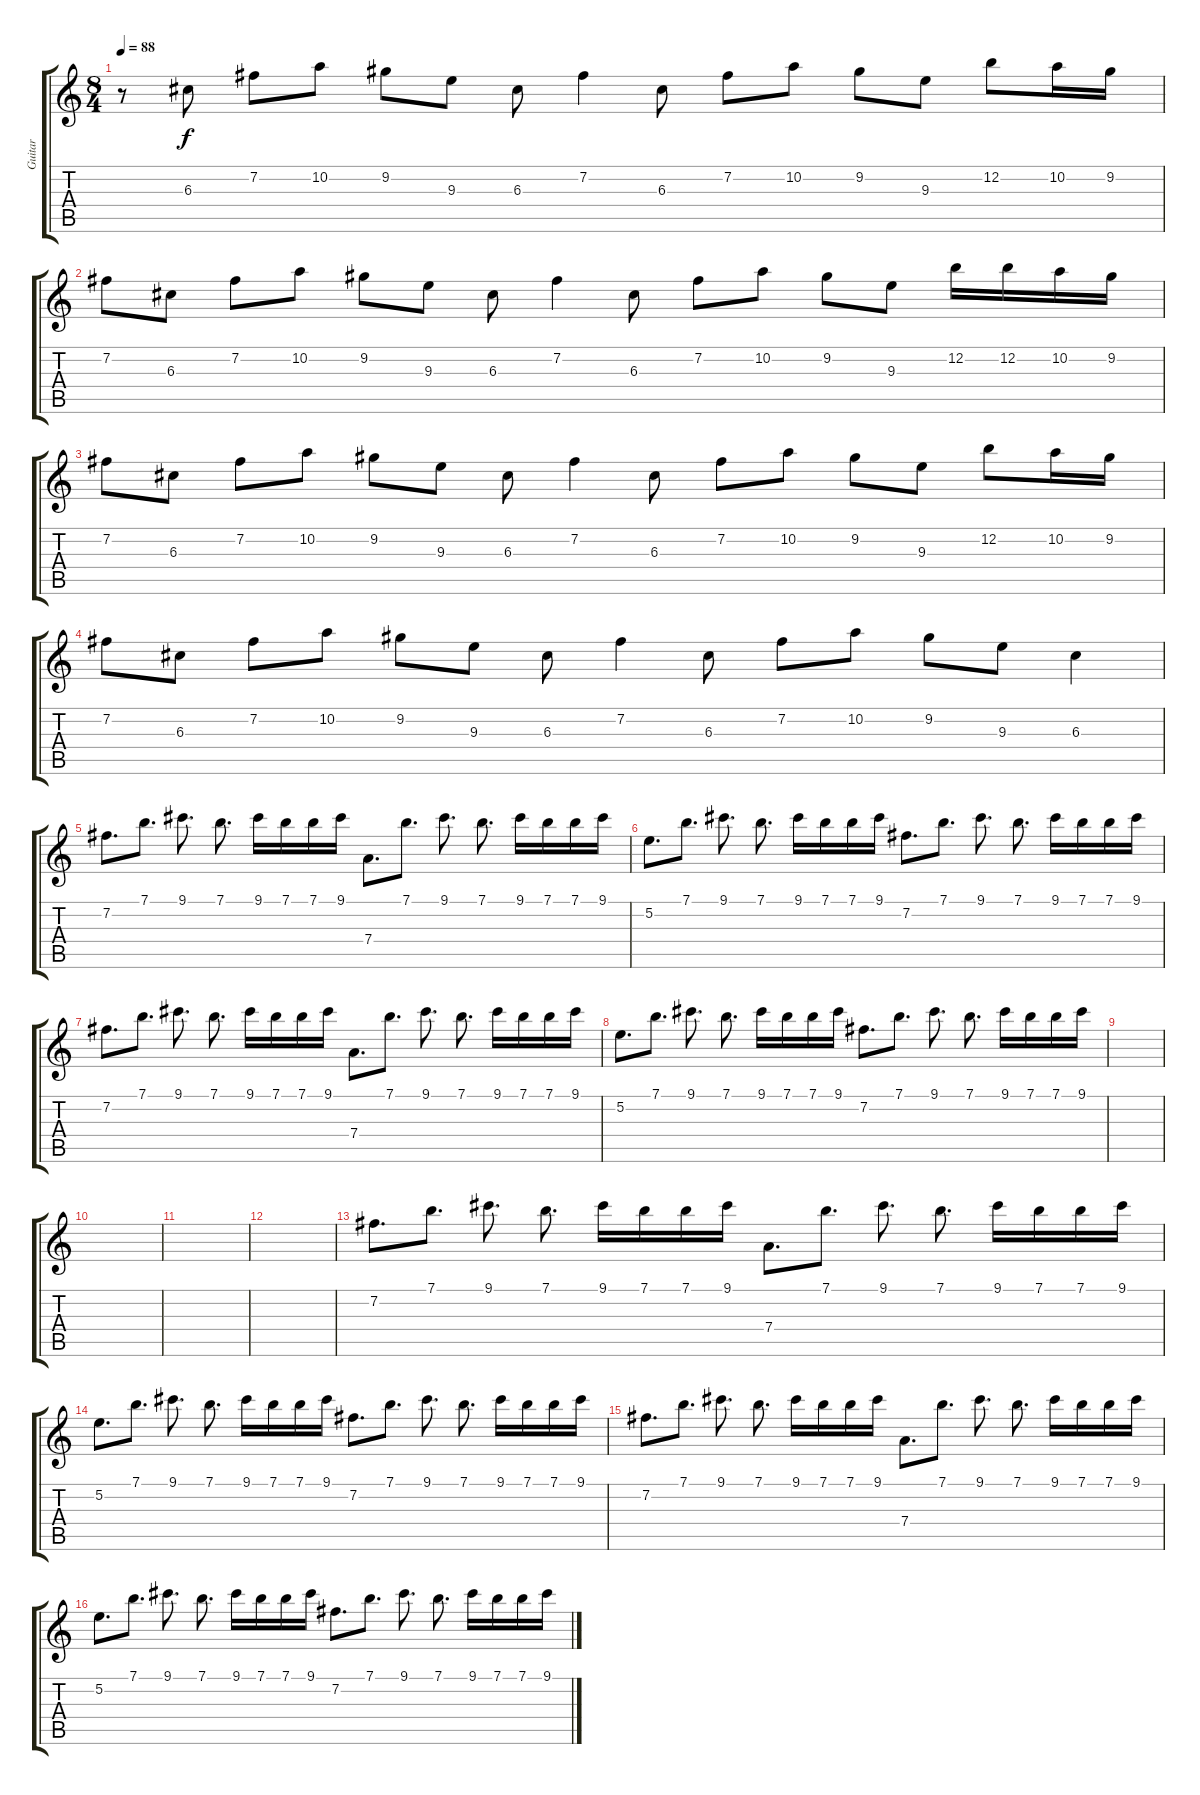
\track ("Guitar" "Guitar") {instrument overdrivenguitar}
\staff {score tabs}
\tuning (E4 B3 G3 D3 A2 E2) {hide}
\ts (8 4)
\tempo 88
\clef g2
\ks c
r.8{dy f instrument overdrivenguitar} 6.3.8 7.2.8 10.2.8 9.2.8 9.3.8 6.3.8 7.2.4 6.3.8 7.2.8 10.2.8 9.2.8 9.3.8 12.2.8 10.2.16 9.2.16 |
7.2.8 6.3.8 7.2.8 10.2.8 9.2.8 9.3.8 6.3.8 7.2.4 6.3.8 7.2.8 10.2.8 9.2.8 9.3.8 12.2.16 12.2.16 10.2.16 9.2.16 |
7.2.8 6.3.8 7.2.8 10.2.8 9.2.8 9.3.8 6.3.8 7.2.4 6.3.8 7.2.8 10.2.8 9.2.8 9.3.8 12.2.8 10.2.16 9.2.16 |
7.2.8 6.3.8 7.2.8 10.2.8 9.2.8 9.3.8 6.3.8 7.2.4 6.3.8 7.2.8 10.2.8 9.2.8 9.3.8 6.3.4 |
7.2.8{d} 7.1.8{d} 9.1.8{d} 7.1.8{d} 9.1.16 7.1.16 7.1.16 9.1.16 7.4.8{d} 7.1.8{d} 9.1.8{d} 7.1.8{d} 9.1.16 7.1.16 7.1.16 9.1.16 |
5.2.8{d} 7.1.8{d} 9.1.8{d} 7.1.8{d} 9.1.16 7.1.16 7.1.16 9.1.16 7.2.8{d} 7.1.8{d} 9.1.8{d} 7.1.8{d} 9.1.16 7.1.16 7.1.16 9.1.16 |
7.2.8{d} 7.1.8{d} 9.1.8{d} 7.1.8{d} 9.1.16 7.1.16 7.1.16 9.1.16 7.4.8{d} 7.1.8{d} 9.1.8{d} 7.1.8{d} 9.1.16 7.1.16 7.1.16 9.1.16 |
5.2.8{d} 7.1.8{d} 9.1.8{d} 7.1.8{d} 9.1.16 7.1.16 7.1.16 9.1.16 7.2.8{d} 7.1.8{d} 9.1.8{d} 7.1.8{d} 9.1.16 7.1.16 7.1.16 9.1.16 |
|
|
|
|
7.2.8{d} 7.1.8{d} 9.1.8{d} 7.1.8{d} 9.1.16 7.1.16 7.1.16 9.1.16 7.4.8{d} 7.1.8{d} 9.1.8{d} 7.1.8{d} 9.1.16 7.1.16 7.1.16 9.1.16 |
5.2.8{d} 7.1.8{d} 9.1.8{d} 7.1.8{d} 9.1.16 7.1.16 7.1.16 9.1.16 7.2.8{d} 7.1.8{d} 9.1.8{d} 7.1.8{d} 9.1.16 7.1.16 7.1.16 9.1.16 |
7.2.8{d} 7.1.8{d} 9.1.8{d} 7.1.8{d} 9.1.16 7.1.16 7.1.16 9.1.16 7.4.8{d} 7.1.8{d} 9.1.8{d} 7.1.8{d} 9.1.16 7.1.16 7.1.16 9.1.16 |
5.2.8{d} 7.1.8{d} 9.1.8{d} 7.1.8{d} 9.1.16 7.1.16 7.1.16 9.1.16 7.2.8{d} 7.1.8{d} 9.1.8{d} 7.1.8{d} 9.1.16 7.1.16 7.1.16 9.1.16
